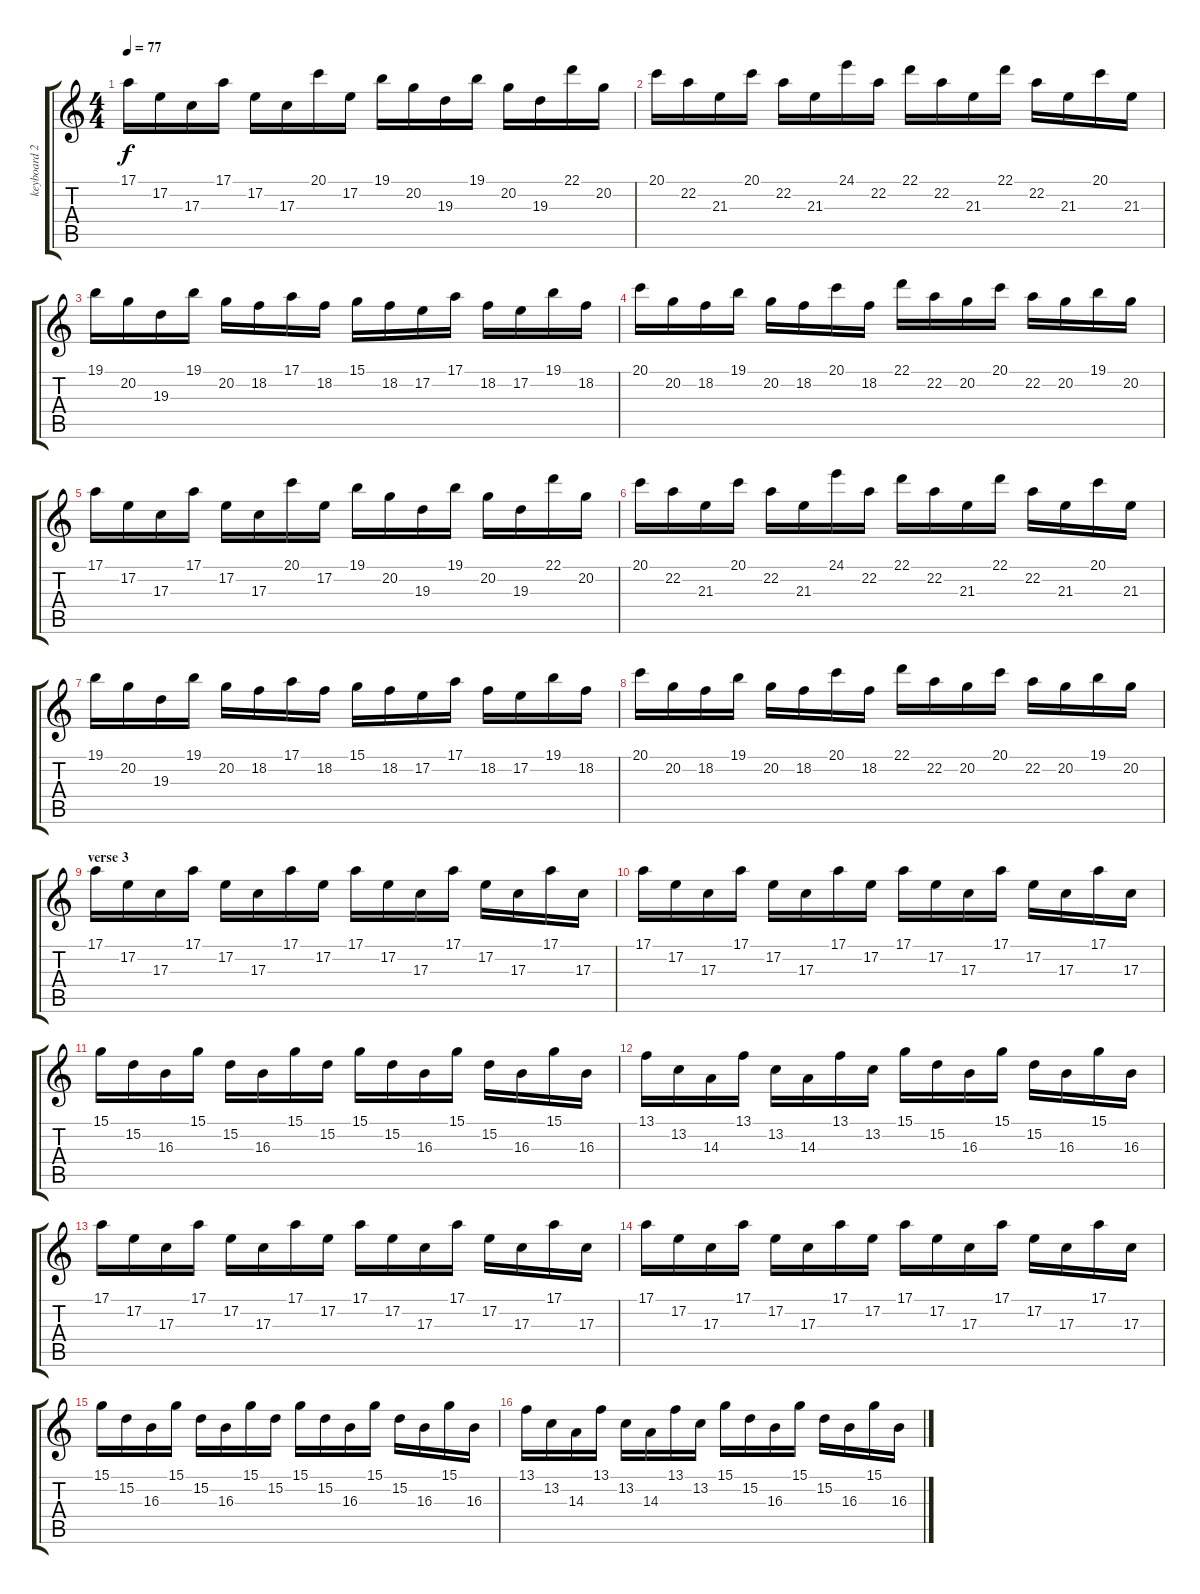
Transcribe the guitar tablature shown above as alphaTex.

\track ("keyboard 2" "keyboard 2") {instrument electricgrandpiano}
\staff {score tabs}
\tuning (E4 B3 G3 D3 A2 E2) {hide}
\ts (4 4)
\section ("" "")
\tempo 77
\clef g2
\ks c
17.1.16{dy f} 17.2.16 17.3.16 17.1.16 17.2.16 17.3.16 20.1.16 17.2.16 19.1.16 20.2.16 19.3.16 19.1.16 20.2.16 19.3.16 22.1.16 20.2.16 |
20.1.16 22.2.16 21.3.16 20.1.16 22.2.16 21.3.16 24.1.16 22.2.16 22.1.16 22.2.16 21.3.16 22.1.16 22.2.16 21.3.16 20.1.16 21.3.16 |
19.1.16 20.2.16 19.3.16 19.1.16 20.2.16 18.2.16 17.1.16 18.2.16 15.1.16 18.2.16 17.2.16 17.1.16 18.2.16 17.2.16 19.1.16 18.2.16 |
20.1.16 20.2.16 18.2.16 19.1.16 20.2.16 18.2.16 20.1.16 18.2.16 22.1.16 22.2.16 20.2.16 20.1.16 22.2.16 20.2.16 19.1.16 20.2.16 |
17.1.16 17.2.16 17.3.16 17.1.16 17.2.16 17.3.16 20.1.16 17.2.16 19.1.16 20.2.16 19.3.16 19.1.16 20.2.16 19.3.16 22.1.16 20.2.16 |
20.1.16 22.2.16 21.3.16 20.1.16 22.2.16 21.3.16 24.1.16 22.2.16 22.1.16 22.2.16 21.3.16 22.1.16 22.2.16 21.3.16 20.1.16 21.3.16 |
19.1.16 20.2.16 19.3.16 19.1.16 20.2.16 18.2.16 17.1.16 18.2.16 15.1.16 18.2.16 17.2.16 17.1.16 18.2.16 17.2.16 19.1.16 18.2.16 |
20.1.16 20.2.16 18.2.16 19.1.16 20.2.16 18.2.16 20.1.16 18.2.16 22.1.16 22.2.16 20.2.16 20.1.16 22.2.16 20.2.16 19.1.16 20.2.16 |
\section ("" "verse 3")
17.1.16 17.2.16 17.3.16 17.1.16 17.2.16 17.3.16 17.1.16 17.2.16 17.1.16 17.2.16 17.3.16 17.1.16 17.2.16 17.3.16 17.1.16 17.3.16 |
17.1.16 17.2.16 17.3.16 17.1.16 17.2.16 17.3.16 17.1.16 17.2.16 17.1.16 17.2.16 17.3.16 17.1.16 17.2.16 17.3.16 17.1.16 17.3.16 |
15.1.16 15.2.16 16.3.16 15.1.16 15.2.16 16.3.16 15.1.16 15.2.16 15.1.16 15.2.16 16.3.16 15.1.16 15.2.16 16.3.16 15.1.16 16.3.16 |
13.1.16 13.2.16 14.3.16 13.1.16 13.2.16 14.3.16 13.1.16 13.2.16 15.1.16 15.2.16 16.3.16 15.1.16 15.2.16 16.3.16 15.1.16 16.3.16 |
17.1.16 17.2.16 17.3.16 17.1.16 17.2.16 17.3.16 17.1.16 17.2.16 17.1.16 17.2.16 17.3.16 17.1.16 17.2.16 17.3.16 17.1.16 17.3.16 |
17.1.16 17.2.16 17.3.16 17.1.16 17.2.16 17.3.16 17.1.16 17.2.16 17.1.16 17.2.16 17.3.16 17.1.16 17.2.16 17.3.16 17.1.16 17.3.16 |
15.1.16 15.2.16 16.3.16 15.1.16 15.2.16 16.3.16 15.1.16 15.2.16 15.1.16 15.2.16 16.3.16 15.1.16 15.2.16 16.3.16 15.1.16 16.3.16 |
13.1.16 13.2.16 14.3.16 13.1.16 13.2.16 14.3.16 13.1.16 13.2.16 15.1.16 15.2.16 16.3.16 15.1.16 15.2.16 16.3.16 15.1.16 16.3.16
